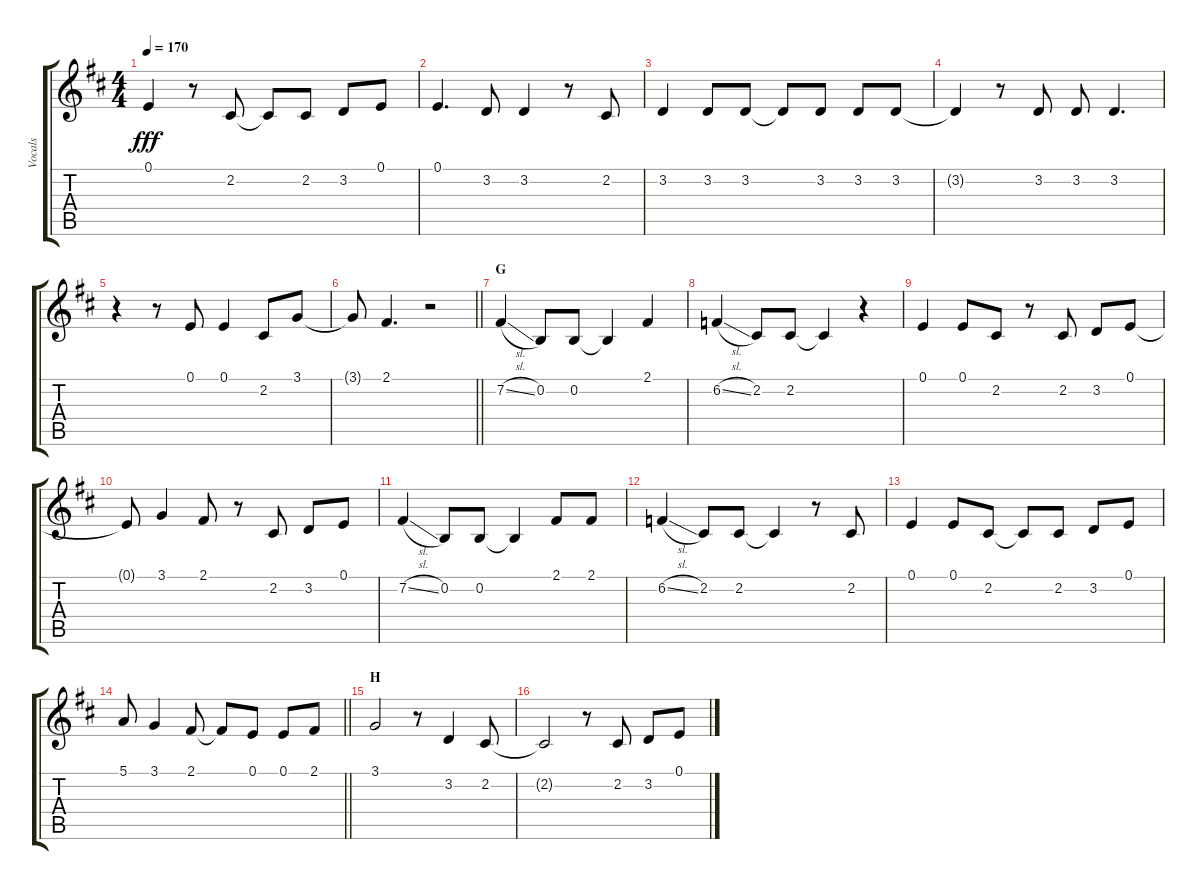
\track ("Vocals" "Vocals") {instrument voiceoohs}
\staff {score tabs}
\tuning (E4 B3 G3 D3 A2 E2) {hide}
\ts (4 4)
\tempo 170
\clef g2
\ks d
0.1.4{dy fff} r.8 2.2.8 2.2{t}.8 2.2.8 3.2.8 0.1.8 |
0.1.4{d} 3.2.8 3.2.4 r.8 2.2.8 |
3.2.4 3.2.8 3.2.8 3.2{t}.8 3.2.8 3.2.8 3.2.8 |
3.2{t}.4 r.8 3.2.8 3.2.8 3.2.4{d} |
r.4 r.8 0.1.8 0.1.4 2.2.8 3.1.8 |
\barLineRight lightlight
3.1{t}.8 2.1.4{d} r.2 |
\section ("" "G")
7.2{sl}.4 0.2.8 0.2.8 0.2{t}.4 2.1.4 |
6.2{sl}.4 2.2.8 2.2.8 2.2{t}.4 r.4 |
0.1.4 0.1.8 2.2.8 r.8 2.2.8 3.2.8 0.1.8 |
0.1{t}.8 3.1.4 2.1.8 r.8 2.2.8 3.2.8 0.1.8 |
7.2{sl}.4 0.2.8 0.2.8 0.2{t}.4 2.1.8 2.1.8 |
6.2{sl}.4 2.2.8 2.2.8 2.2{t}.4 r.8 2.2.8 |
0.1.4 0.1.8 2.2.8 2.2{t}.8 2.2.8 3.2.8 0.1.8 |
\barLineRight lightlight
5.1.8 3.1.4 2.1.8 2.1{t}.8 0.1.8 0.1.8 2.1.8 |
\section ("" "H")
3.1.2 r.8 3.2.4 2.2.8 |
2.2{t}.2 r.8 2.2.8 3.2.8 0.1.8
